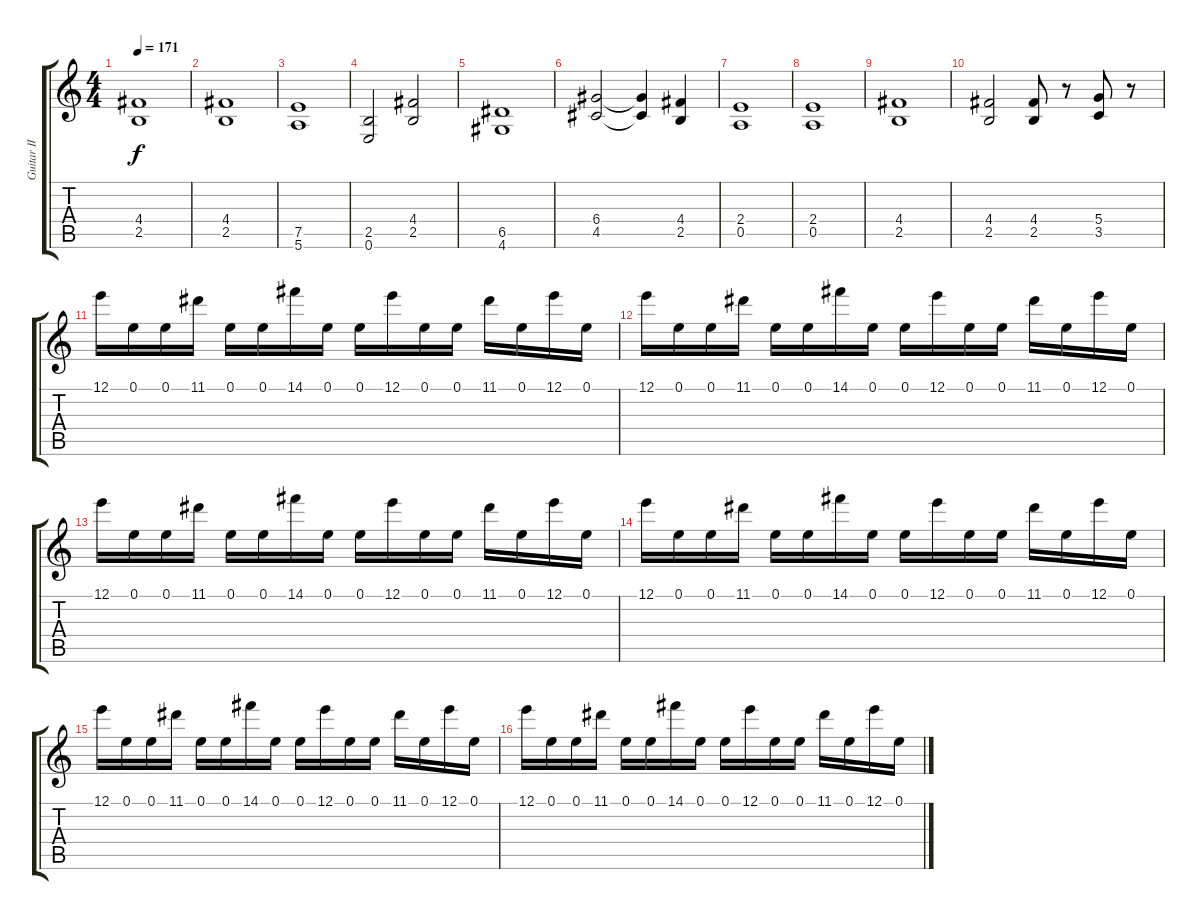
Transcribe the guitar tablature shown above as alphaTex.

\track ("Guitar II (Rhythm)" "Guitar II ") {instrument distortionguitar}
\staff {score tabs}
\tuning (E4 B3 G3 D3 A2 E2) {hide}
\ts (4 4)
\tempo 171
\clef g2
\ks c
(4.4 2.5).1{dy f} |
(4.4 2.5).1 |
(7.5 5.6).1 |
(2.5 0.6).2 (4.4 2.5).2 |
(6.5 4.6).1 |
(6.4 4.5).2 (6.4{t} 4.5{t}).4 (4.4 2.5).4 |
(2.4 0.5).1 |
(2.4 0.5).1 |
(4.4 2.5).1 |
(4.4 2.5).2 (4.4 2.5).8 r.8 (5.4 3.5).8 r.8 |
12.1.16 0.1.16 0.1.16 11.1.16 0.1.16 0.1.16 14.1.16 0.1.16 0.1.16 12.1.16 0.1.16 0.1.16 11.1.16 0.1.16 12.1.16 0.1.16 |
12.1.16 0.1.16 0.1.16 11.1.16 0.1.16 0.1.16 14.1.16 0.1.16 0.1.16 12.1.16 0.1.16 0.1.16 11.1.16 0.1.16 12.1.16 0.1.16 |
12.1.16 0.1.16 0.1.16 11.1.16 0.1.16 0.1.16 14.1.16 0.1.16 0.1.16 12.1.16 0.1.16 0.1.16 11.1.16 0.1.16 12.1.16 0.1.16 |
12.1.16 0.1.16 0.1.16 11.1.16 0.1.16 0.1.16 14.1.16 0.1.16 0.1.16 12.1.16 0.1.16 0.1.16 11.1.16 0.1.16 12.1.16 0.1.16 |
12.1.16 0.1.16 0.1.16 11.1.16 0.1.16 0.1.16 14.1.16 0.1.16 0.1.16 12.1.16 0.1.16 0.1.16 11.1.16 0.1.16 12.1.16 0.1.16 |
12.1.16 0.1.16 0.1.16 11.1.16 0.1.16 0.1.16 14.1.16 0.1.16 0.1.16 12.1.16 0.1.16 0.1.16 11.1.16 0.1.16 12.1.16 0.1.16
